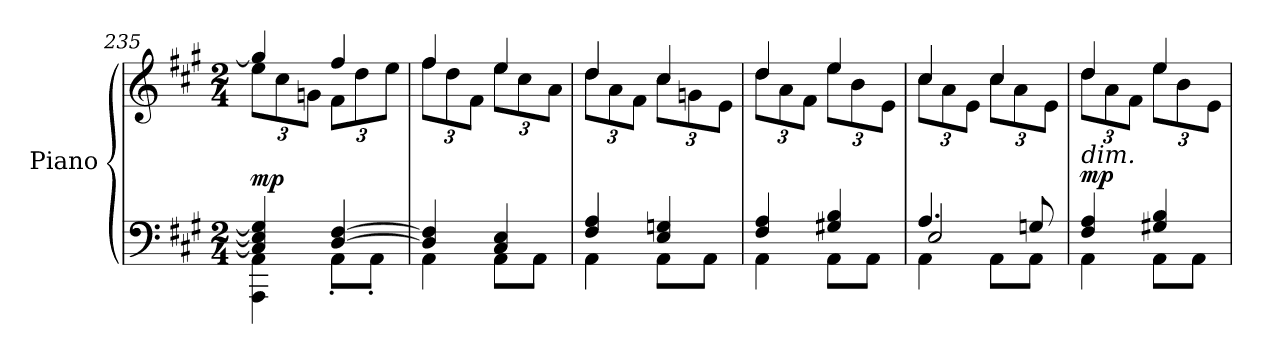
**kern	**kern	**dynam
*part1	*part1	*part1
*staff2	*staff1	*staff1/2
*I"Piano	*	*
*I'Pno	*	*
*clefF4	*clefG2	*
*k[f#c#g#]	*k[f#c#g#]	*
*M2/4	*M2/4	*
=235	=235	=235
*^	*^	*
*	*	*	*Xbrackettup	*
!	!	!	!	!LO:DY:a=2
4C#/] 4E/] 4G/]	4AAA\ 4AA\	4gg/]	12ee\L	mp
.	.	.	12cc#\	.
.	.	.	12gn\J	.
[4D/ [4F#/	8AA'\L	4ff#/	12f#\L	.
.	.	.	12dd\	.
.	8AA'\J	.	.	.
.	.	.	12ee\J	.
=236	=236	=236	=236	=236
4D/] 4F#/]	4AA\	4ff#/	12ff#\L	.
.	.	.	12dd\	.
.	.	.	12f#\J	.
4C#/ 4E/	8AA\L	4ee/	12ee\L	.
.	.	.	12cc#\	.
.	8AA\J	.	.	.
.	.	.	12a\J	.
!!LO:LB:g=z	!!
=237	=237	=237	=237	=237
4F#/ 4A/	4AA\	4dd/	12dd\L	.
.	.	.	12a\	.
.	.	.	12f#\J	.
4E/ 4Gn/	8AA\L	4cc#/	12cc#\L	.
.	.	.	12gn\	.
.	8AA\J	.	.	.
.	.	.	12e\J	.
=238	=238	=238	=238	=238
4F#/ 4A/	4AA\	4dd/	12dd\L	.
.	.	.	12a\	.
.	.	.	12f#\J	.
4G#X/ 4B/	8AA\L	4ee/	12ee\L	.
.	.	.	12b\	.
.	8AA\J	.	.	.
.	.	.	12e\J	.
=239	=239	=239	=239	=239
*	*^	*	*	*
4.A/	4AA\	2E/	4cc#/	12cc#\L	.
.	.	.	.	12a\	.
.	.	.	.	12e\J	.
.	8AA\L	.	4cc#/	12cc#\L	.
.	.	.	.	12a\	.
8Gn/	8AA\J	.	.	.	.
.	.	.	.	12e\J	.
*	*v	*v	*	*	*
=240	=240	=240	=240	=240
!LO:TX:a:i:t=dim.	!	!	!	!
!	!	!	!	!LO:DY:a=2
4F#/ 4A/	4AA\	4dd/	12dd\L	mp
.	.	.	12a\	.
.	.	.	12f#\J	.
4G#X/ 4B/	8AA\L	4ee/	12ee\L	.
.	.	.	12b\	.
.	8AA\J	.	.	.
.	.	.	12e\J	.
*v	*v	*	*	*
*	*v	*v	*
=	=	=
*-	*-	*-
